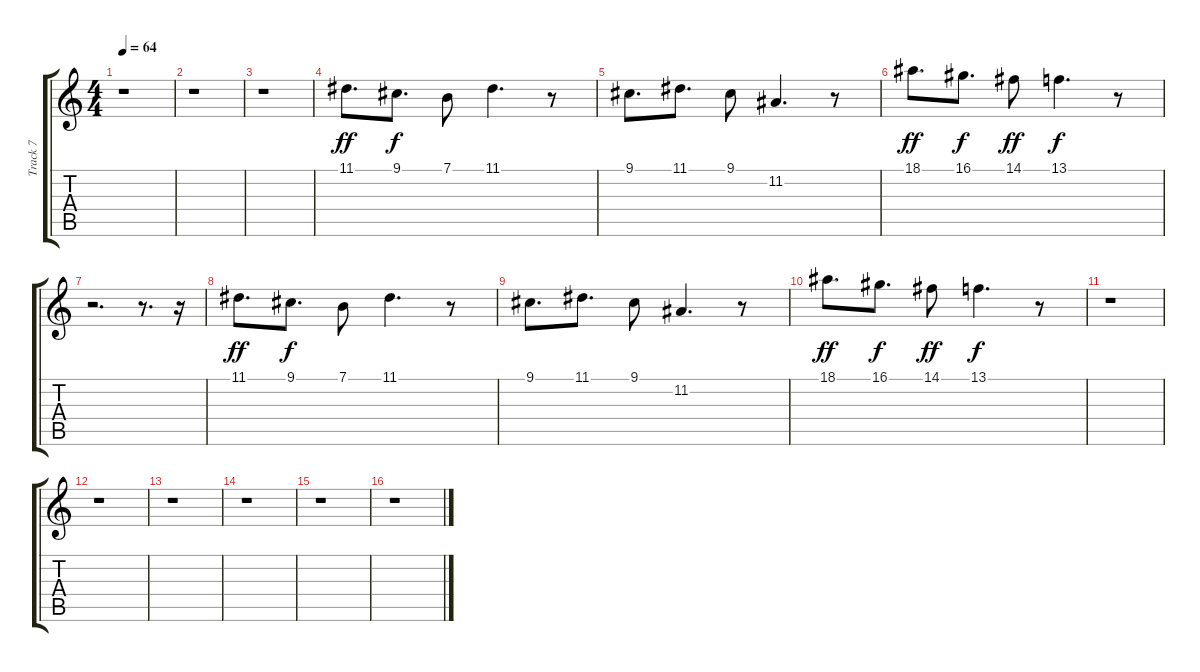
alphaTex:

\track ("Track 7" "Track 7") {instrument honkytonkpiano}
\staff {score tabs}
\tuning (E4 B3 G3 D3 A2 E2) {hide}
\ts (4 4)
\tempo 64
\clef g2
\ks c
r.1{dy f} |
r.1 |
r.1 |
11.1.8{d dy ff} 9.1.8{d dy f} 7.1.8 11.1.4{d} r.8 |
9.1.8{d} 11.1.8{d} 9.1.8 11.2.4{d} r.8 |
18.1.8{d dy ff} 16.1.8{d dy f} 14.1.8{dy ff} 13.1.4{d dy f} r.8 |
r.2{d} r.8{d} r.16 |
11.1.8{d dy ff} 9.1.8{d dy f} 7.1.8 11.1.4{d} r.8 |
9.1.8{d} 11.1.8{d} 9.1.8 11.2.4{d} r.8 |
18.1.8{d dy ff} 16.1.8{d dy f} 14.1.8{dy ff} 13.1.4{d dy f} r.8 |
r.1 |
r.1 |
r.1 |
r.1 |
r.1 |
r.1
